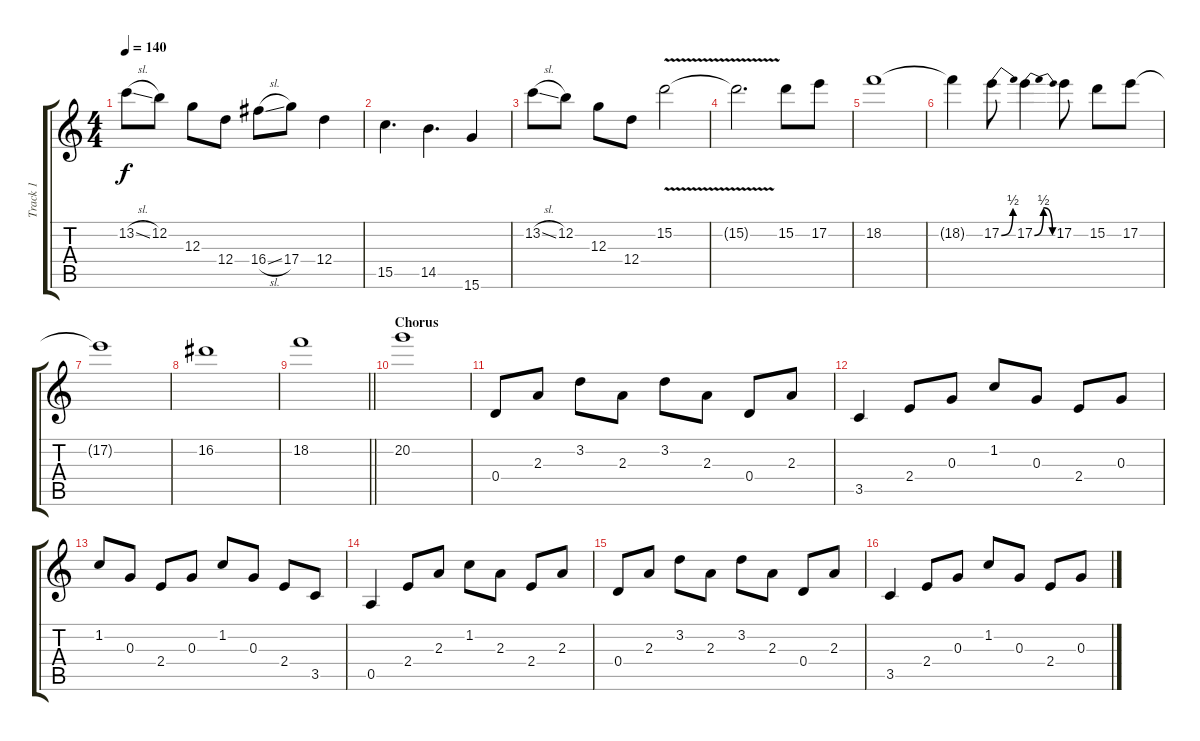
\track ("Track 1" "Track 1") {instrument overdrivenguitar}
\staff {score tabs}
\tuning (E4 B3 G3 D3 A2 E2) {hide}
\ts (4 4)
\tempo 140
\clef g2
\ks c
13.2{sl}.8{dy f} 12.2.8 12.3.8 12.4.8 16.4{sl}.8 17.4.8 12.4.4 |
15.5.4{d} 14.5.4{d} 15.6.4 |
13.2{sl}.8 12.2.8 12.3.8 12.4.8 15.2{v}.2 |
15.2{t}.2{d} 15.2.8 17.2.8 |
18.2.1 |
18.2{t}.4 17.2{be (bend 0 0 60 2)}.8 17.2{be (bendrelease 0 0 30 2 30 2 60 0)}.4 17.2.8 15.2.8 17.2.8 |
17.2{t}.1 |
16.2.1 |
\barLineRight lightlight
18.2.1 |
\section ("" "Chorus")
20.2.1 |
0.4.8 2.3.8 3.2.8 2.3.8 3.2.8 2.3.8 0.4.8 2.3.8 |
3.5.4 2.4.8 0.3.8 1.2.8 0.3.8 2.4.8 0.3.8 |
1.2.8 0.3.8 2.4.8 0.3.8 1.2.8 0.3.8 2.4.8 3.5.8 |
0.5.4 2.4.8 2.3.8 1.2.8 2.3.8 2.4.8 2.3.8 |
0.4.8 2.3.8 3.2.8 2.3.8 3.2.8 2.3.8 0.4.8 2.3.8 |
3.5.4 2.4.8 0.3.8 1.2.8 0.3.8 2.4.8 0.3.8
